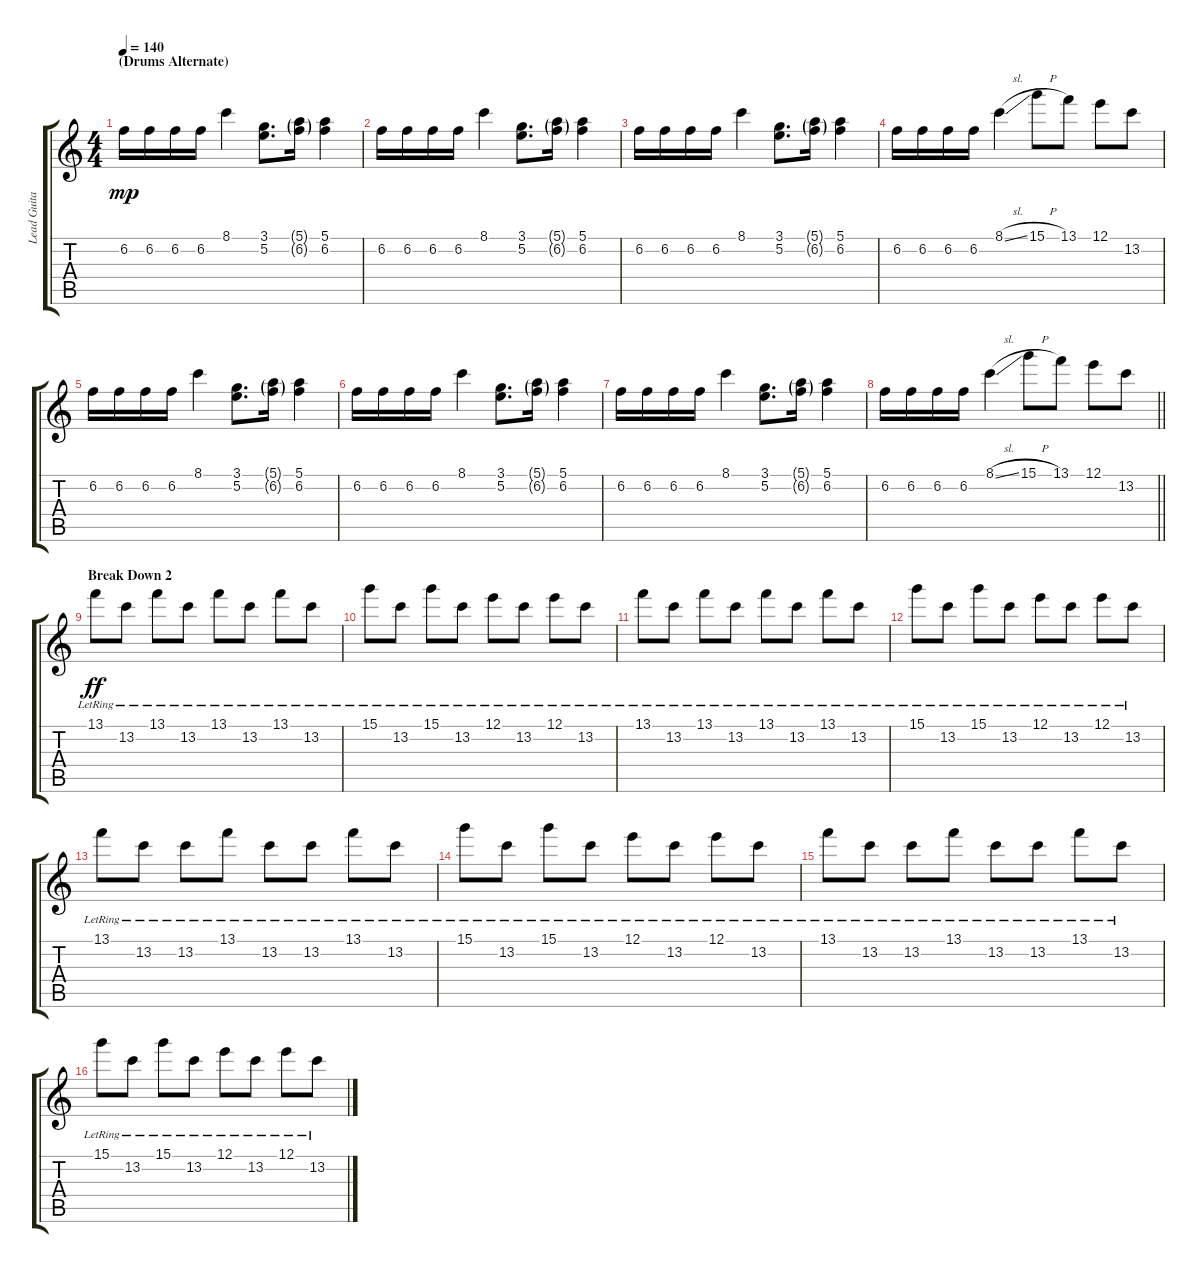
\track ("Lead Guitar" "Lead Guita") {instrument distortionguitar}
\staff {score tabs}
\tuning (E4 B3 G3 D3 A2 D2) {hide}
\ts (4 4)
\section ("" "(Drums Alternate)")
\tempo 140
\clef g2
\ks c
6.2.16{dy mp volume 13} 6.2.16 6.2.16 6.2.16 8.1.4 (3.1 5.2).8{d} (5.1{g} 6.2{g}).16 (5.1 6.2).4 |
6.2.16 6.2.16 6.2.16 6.2.16 8.1.4 (3.1 5.2).8{d} (5.1{g} 6.2{g}).16 (5.1 6.2).4 |
6.2.16 6.2.16 6.2.16 6.2.16 8.1.4 (3.1 5.2).8{d} (5.1{g} 6.2{g}).16 (5.1 6.2).4 |
6.2.16 6.2.16 6.2.16 6.2.16 8.1{sl}.4 15.1{h}.8 13.1.8 12.1.8 13.2.8 |
6.2.16 6.2.16 6.2.16 6.2.16 8.1.4 (3.1 5.2).8{d} (5.1{g} 6.2{g}).16 (5.1 6.2).4 |
6.2.16 6.2.16 6.2.16 6.2.16 8.1.4 (3.1 5.2).8{d} (5.1{g} 6.2{g}).16 (5.1 6.2).4 |
6.2.16 6.2.16 6.2.16 6.2.16 8.1.4 (3.1 5.2).8{d} (5.1{g} 6.2{g}).16 (5.1 6.2).4 |
\barLineRight lightlight
6.2.16 6.2.16 6.2.16 6.2.16 8.1{sl}.4 15.1{h}.8 13.1.8 12.1.8 13.2.8 |
\section ("" "Break Down 2")
13.1{lr}.8{dy ff volume 10} 13.2{lr}.8 13.1{lr}.8 13.2{lr}.8 13.1{lr}.8 13.2{lr}.8 13.1{lr}.8 13.2{lr}.8 |
15.1{lr}.8 13.2{lr}.8 15.1{lr}.8 13.2{lr}.8 12.1{lr}.8 13.2{lr}.8 12.1{lr}.8 13.2{lr}.8 |
13.1{lr}.8 13.2{lr}.8 13.1{lr}.8 13.2{lr}.8 13.1{lr}.8 13.2{lr}.8 13.1{lr}.8 13.2{lr}.8 |
15.1{lr}.8 13.2{lr}.8 15.1{lr}.8 13.2{lr}.8 12.1{lr}.8 13.2{lr}.8 12.1{lr}.8 13.2{lr}.8 |
13.1{lr}.8 13.2{lr}.8 13.2{lr}.8 13.1{lr}.8 13.2{lr}.8 13.2{lr}.8 13.1{lr}.8 13.2{lr}.8 |
15.1{lr}.8 13.2{lr}.8 15.1{lr}.8 13.2{lr}.8 12.1{lr}.8 13.2{lr}.8 12.1{lr}.8 13.2{lr}.8 |
13.1{lr}.8 13.2{lr}.8 13.2{lr}.8 13.1{lr}.8 13.2{lr}.8 13.2{lr}.8 13.1{lr}.8 13.2{lr}.8 |
15.1{lr}.8 13.2{lr}.8 15.1{lr}.8 13.2{lr}.8 12.1{lr}.8 13.2{lr}.8 12.1{lr}.8 13.2{lr}.8
